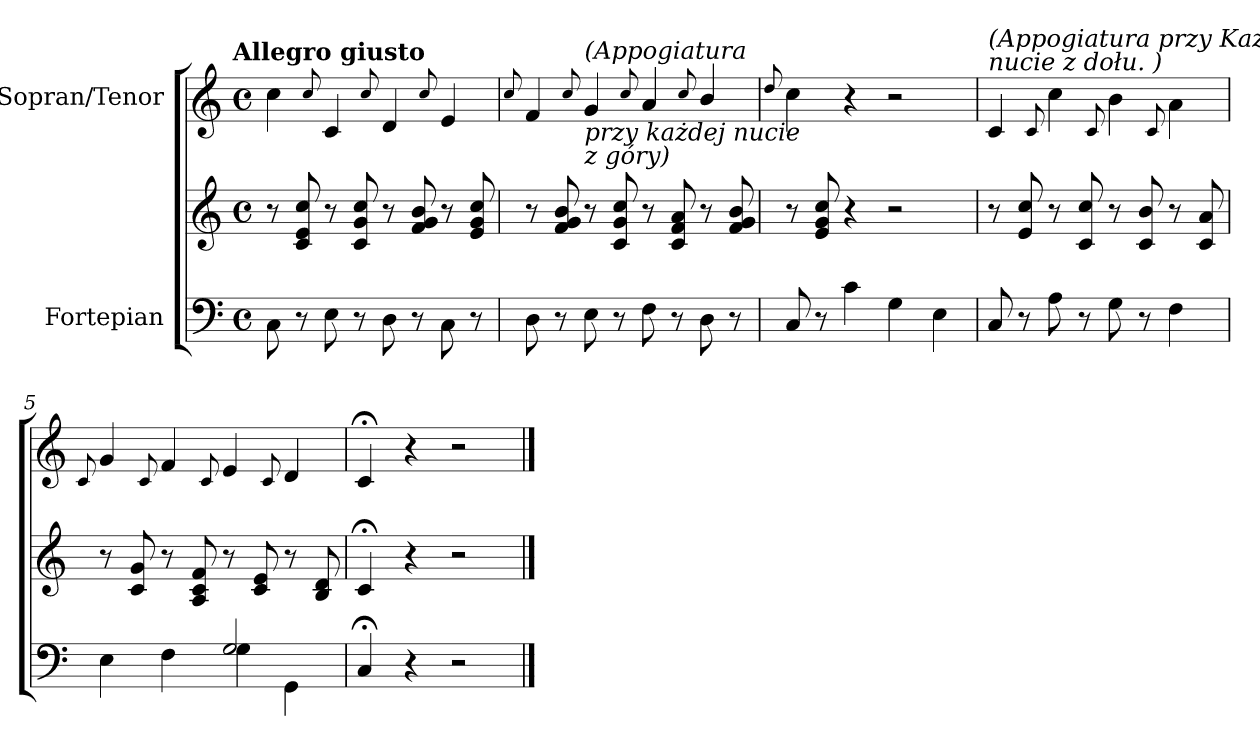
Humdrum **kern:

**kern	**kern	**kern
*part2	*part2	*part1
*staff3	*staff2	*staff1
*I"Fortepian	*	*I"Sopran/Tenor
*clefF4	*clefG2	*clefG2
*k[]	*k[]	*k[]
!!LO:TX:omd:t=Allegro giusto
*M4/4	*M4/4	*M4/4
*met(c)	*met(c)	*met(c)
*MM132	*MM132	*MM132
=1	=1	=1
8C\	8r	4cc\
8r	8c/ 8e/ 8cc/	.
.	.	8qqcc/
8E\	8r	4c/
8r	8c/ 8g/ 8cc/	.
.	.	8qqcc/
8D\	8r	4d/
8r	8f/ 8g/ 8b/	.
.	.	8qqcc/
8C\	8r	4e/
8r	8e/ 8g/ 8cc/	.
=2	=2	=2
.	.	8qqcc/
8D\	8r	4f/
8r	8f/ 8g/ 8b/	.
.	.	8qqcc/
!	!	!LO:TX:a:i:t=(Appogiatura
!	!	!LO:TX:b:i:t=przy każdej nucie\nz góry)
8E\	8r	4g/
8r	8c/ 8g/ 8cc/	.
.	.	8qqcc/
8F\	8r	4a/
8r	8c/ 8f/ 8a/	.
.	.	8qqcc/
8D\	8r	4b/
8r	8f/ 8g/ 8b/	.
=3	=3	=3
.	.	8qqdd/
8C/	8r	4cc\
8r	8e/ 8g/ 8cc/	.
4c\	4r	4r
4G\	2r	2r
4E\	.	.
=4	=4	=4
!	!	!LO:TX:a:i:t=(Appogiatura przy Kazdej\nnucie z dołu. )
8C/	8r	4c/
8r	8e/ 8cc/	.
.	.	8qqc/
8A\	8r	4cc\
8r	8c/ 8cc/	.
.	.	8qqc/
8G\	8r	4b\
8r	8c/ 8b/	.
.	.	8qqc/
4F\	8r	4a\
.	8c/ 8a/	.
=5	=5	=5
.	.	8qqc/
*^	*	*
2ryy	4E\	8r	4g/
.	.	8c/ 8g/	.
.	.	.	8qqc/
.	4F\	8r	4f/
.	.	8A 8c 8f	.
.	.	.	8qqc/
2G/	4G\	8r	4e/
.	.	8c/ 8e/	.
.	.	.	8qqc/
.	4GG\	8r	4d/
.	.	8B/ 8d/	.
*v	*v	*	*
=6	=6	=6
4C;</	4c;</	4c;</
4r	4r	4r
2r	2r	2r
==	==	==
*-	*-	*-
